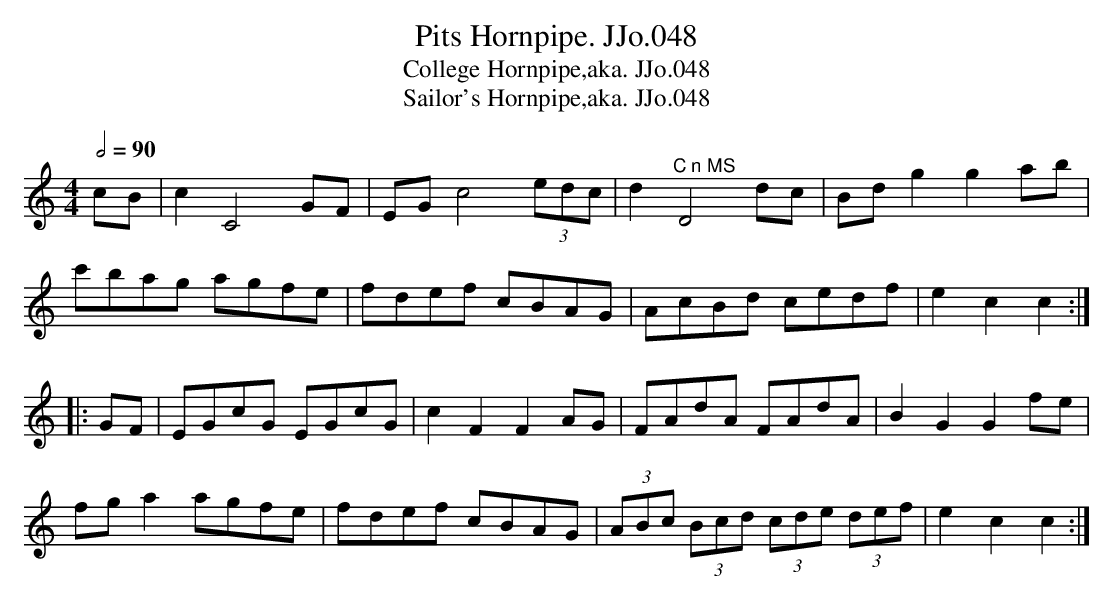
X:1
T:Pits Hornpipe. JJo.048
T:College Hornpipe,aka. JJo.048
T:Sailor's Hornpipe,aka. JJo.048
M:4/4
L:1/8
Q:1/2=90
K:C major
cB|c2C4GF|EGc4 (3edc|d2"^C n MS"D4dc|Bdg2g2ab|!
c'bag agfe|fdef cBAG|AcBd cedf|e2c2c2::!
GF|EGcG EGcG|c2F2F2AG|FAdA FAdA|B2G2G2fe|!
fga2agfe|fdef cBAG|(3ABc (3Bcd (3cde (3def|e2c2c2:|
